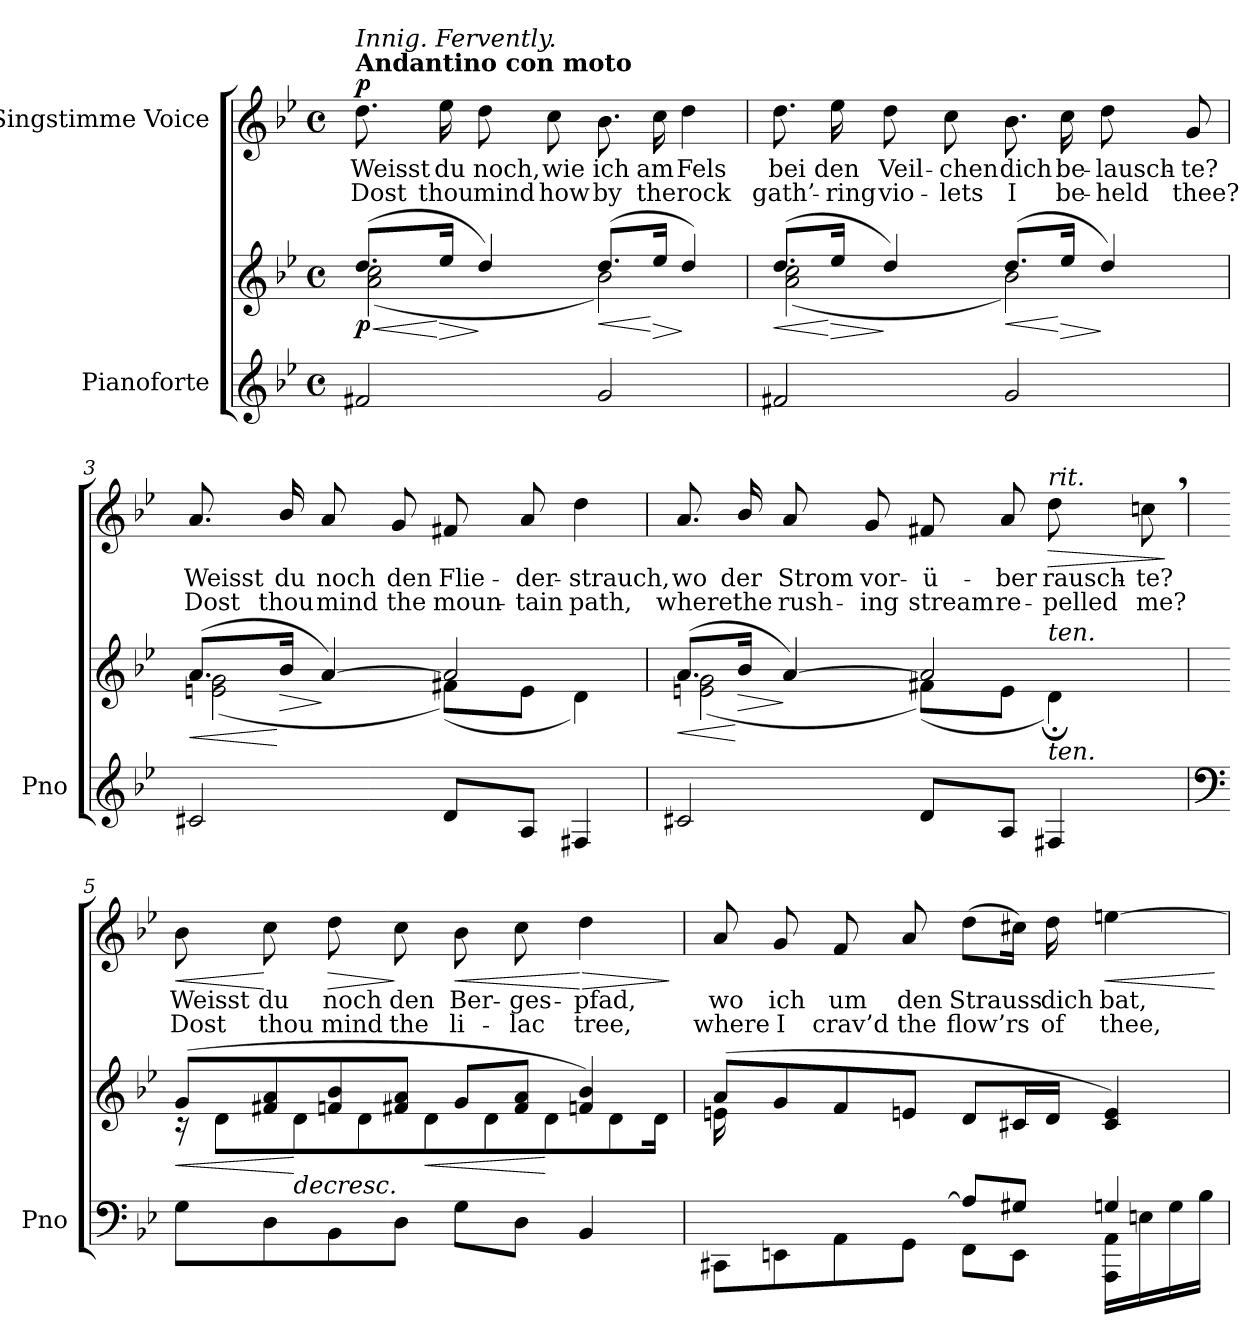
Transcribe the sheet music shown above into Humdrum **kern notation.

**kern	**kern	**dynam	**kern	**text	**text	**dynam
*part2	*part2	*part2	*part1	*part1	*part1	*part1
*staff3	*staff2	*staff2/3	*staff1	*staff1	*staff1	*staff1
*I"Pianoforte	*	*	*I"Singstimme Voice	*	*	*
*I'Pno	*	*	*	*	*	*
*clefG2	*clefG2	*	*clefG2	*	*	*
*k[b-e-]	*k[b-e-]	*	*k[b-e-]	*	*	*
*M4/4	*M4/4	*	*M4/4	*	*	*
*met(c)	*met(c)	*	*met(c)	*	*	*
=1	=1	=1	=1	=1	=1	=1
!	!	!	!LO:TX:a:B:t=Andantino con moto	!	!	!
!	!	!	!LO:TX:a:i:t=Innig.  Fervently.	!	!	!
!	!	!LO:HP:b	!	!LO:LY:b	!LO:LY:b	!
*	*^	*	*	*	*	*
!	!	!	!LO:DY:n=1:b	!	!	!	!LO:DY:a
2f#X/	(>8.dd/L	(<2a\ 2cc\	< p	8.dd\	Weisst	Dost	p
!	!	!	!LO:HP:n=1:b	!	!LO:LY:b	!LO:LY:b	!
.	16ee-/Jk	.	[ >	16ee-\	du	thou	.
!	!	!	!	!	!LO:LY:b	!LO:LY:b	!
.	4dd/)	.	]	8dd\	noch,	mind	.
!	!	!	!	!	!LO:LY:b	!LO:LY:b	!
.	.	.	.	8cc\	wie	how	.
!	!	!	!LO:HP:b	!	!LO:LY:b	!LO:LY:b	!
2g/	(>8.dd/L	2b-\)	<	8.b-\	ich	by	.
!	!	!	!LO:HP:n=1:b	!	!LO:LY:b	!LO:LY:b	!
.	16ee-/Jk	.	[ >	16cc\	am	the	.
!	!	!	!	!	!LO:LY:b	!LO:LY:b	!
.	4dd/)	.	]	4dd\	Fels	rock	.
=2	=2	=2	=2	=2	=2	=2	=2
!	!	!	!LO:HP:b	!	!LO:LY:b	!LO:LY:b	!
2f#X/	(>8.dd/L	(<2a\ 2cc\	<	8.dd\	bei	gath’-	.
!	!	!	!LO:HP:n=1:b	!	!LO:LY:b	!LO:LY:b	!
.	16ee-/Jk	.	[ >	16ee-\	den	-ring	.
!	!	!	!	!	!LO:LY:b	!LO:LY:b	!
.	4dd/)	.	]	8dd\	Veil-	vio-	.
!	!	!	!	!	!LO:LY:b	!LO:LY:b	!
.	.	.	.	8cc\	-chen	-lets	.
!	!	!	!LO:HP:b	!	!LO:LY:b	!LO:LY:b	!
2g/	(>8.dd/L	2b-\)	<	8.b-\	dich	I	.
!	!	!	!LO:HP:n=1:b	!	!LO:LY:b	!LO:LY:b	!
.	16ee-/Jk	.	[ >	16cc\	be-	be-	.
!	!	!	!	!	!LO:LY:b	!LO:LY:b	!
.	4dd/)	.	]	8dd\	-lausch-	-held	.
!	!	!	!	!	!LO:LY:b	!LO:LY:b	!
.	.	.	.	8g/	-te?	thee?	.
!!LO:LB:g=z
=3	=3	=3	=3	=3	=3	=3	=3
!	!	!	!LO:HP:b	!	!LO:LY:b	!LO:LY:b	!
2c#X/	(>8.a/L	(<2en\ 2g\	<	8.a/	Weisst	Dost	.
!	!	!	!LO:HP:n=1:b	!	!LO:LY:b	!LO:LY:b	!
.	16b-/Jk	.	[ >	16b-/	du	thou	.
!	!	!	!	!	!LO:LY:b	!LO:LY:b	!
.	[4a/)	.	]	8a/	noch	mind	.
!	!	!	!	!	!LO:LY:b	!LO:LY:b	!
.	.	.	.	8g/	den	the	.
!	!	!	!	!	!LO:LY:b	!LO:LY:b	!
8d/L	2a/]	(<8f#X\L)	.	8f#X/	Flie-	moun-	.
!	!	!	!	!	!LO:LY:b	!LO:LY:b	!
8A/J	.	8e\J	.	8a/	-der-	-tain	.
!	!	!	!	!	!LO:LY:b	!LO:LY:b	!
4F#X/	.	4d\)	.	4dd\	-strauch,	path,	.
=4	=4	=4	=4	=4	=4	=4	=4
!	!	!	!LO:HP:b	!	!LO:LY:b	!LO:LY:b	!
2c#X/	(>8.a/L	(<2en\ 2g\	<	8.a/	wo	where	.
!	!	!	!LO:HP:n=1:b	!	!LO:LY:b	!LO:LY:b	!
.	16b-/Jk	.	[ >	16b-/	der	the	.
!	!	!	!	!	!LO:LY:b	!LO:LY:b	!
.	[4a/)	.	]	8a/	Strom	rush-	.
!	!	!	!	!	!LO:LY:b	!LO:LY:b	!
.	.	.	.	8g/	vor-	-ing	.
!	!	!	!	!	!LO:LY:b	!LO:LY:b	!
8d/L	2a/]	(<8f#X\L)	.	8f#X/	-ü-	stream	.
!	!	!	!	!	!LO:LY:b	!LO:LY:b	!
8A/J	.	8e\J	.	8a/	-ber	re-	.
*	*	*	*	*MM80	*	*	*
!	!	!	!	!LO:TX:a:i:t=rit.	!	!	!
!	!	!LO:TX:a:i:t=ten.	!	!	!	!	!
!LO:TX:a:i:t=ten.	!	!	!	!	!	!	!
!	!	!	!	!	!LO:LY:b	!LO:LY:b	!LO:HP:b
4F#X/	.	4d;<\)	.	8dd\	rausch-	-pelled	>
!	!	!	!	!	!LO:LY:b	!LO:LY:b	!
.	.	.	.	8ccn,\	-te?	me?	.
*	*v	*v	*	*	*	*	*
.	.	.	.	.	.	]
=5	=5	=5	=5	=5	=5	=5
*clefF4	*	*	*	*	*	*
*	*	*	*MM100	*	*	*
!	!	!LO:HP:b	!	!LO:LY:b	!LO:LY:b	!LO:HP:b
*	*^	*	*	*	*	*
8G\L	(>8g/L	16r	<	8b-\	Weisst	Dost	<
.	.	8d\L	.	.	.	.	.
!	!	!	!	!	!LO:LY:b	!LO:LY:b	!
8D\	8f#X/ 8a/	.	.	8cc\	du	thou	[
!	!	!	!LO:HP:n=1:b	!	!	!	!
.	.	8d\	[ >	.	.	.	.
!	!	!	!	!	!LO:LY:b	!LO:LY:b	!LO:HP:b
8BB-\	8fn/ 8b-/	.	.	8dd\	noch	mind	>
.	.	8d\	.	.	.	.	.
!	!	!	!	!	!LO:LY:b	!LO:LY:b	!
8D\J	8f#X/ 8a/J	.	.	8cc\	den	the	]
!	!	!	!LO:HP:b	!	!	!	!
.	.	8d\	<	.	.	.	.
!	!	!	!	!	!LO:LY:b	!LO:LY:b	!LO:HP:b
8G\L	8g/L	.	.	8b-\	Ber-	li-	<
.	.	8d\	.	.	.	.	.
!	!	!	!	!	!LO:LY:b	!LO:LY:b	!
8D\J	8f#/ 8a/J	.	.	8cc\	-ges-	-lac	.
.	.	8d\	[	.	.	.	.
!	!	!	!	!	!LO:LY:b	!LO:LY:b	!LO:HP:n=1:b
4BB-/	4fn/ 4b-/)	.	.	4dd\	-pfad,	tree,	[ >
.	.	8d\	.	.	.	.	.
.	.	16d\Jk	.	.	.	.	.
*	*v	*v	*	*	*	*	*
.	.	.	.	.	.	]
!!LO:LB:g=z
=6	=6	=6	=6	=6	=6	=6
*^	*^	*	*	*	*	*
!	!	!	!	!	!	!LO:LY:b	!LO:LY:b	!
16ryy	8CC#X\L	(>8a/L	16en\KL	.	8a/	wo	where	.
8A/	.	.	2...ryy	.	.	.	.	.
!	!	!	!	!	!	!LO:LY:b	!LO:LY:b	!
.	8EEn\	8g/	.	.	8g/	ich	I	.
8A/	.	.	.	.	.	.	.	.
!	!	!	!	!	!	!LO:LY:b	!LO:LY:b	!
.	8AA\	8f/	.	.	8f/	um	crav’d	.
8A/	.	.	.	.	.	.	.	.
!	!	!	!	!	!	!LO:LY:b	!LO:LY:b	!
.	8GG\J	8en/J	.	.	8a/	den	the	.
[16A/Jk	.	.	.	.	.	.	.	.
!	!	!	!	!	!	!LO:LY:b	!LO:LY:b	!
8A/L]	8FF\L	8d/L	.	.	(>8dd\L	Strauss	flow’rs	.
8G#X/J	8EE\J	16c#X/L	.	.	16cc#X\Jk)	.	.	.
!	!	!	!	!	!	!LO:LY:b	!LO:LY:b	!
.	.	16d/JJ	.	.	16dd\	dich	of	.
!	!	!	!	!	!	!LO:LY:b	!LO:LY:b	!LO:HP:b
4Gn/	16AAA\ 16AA\LL	4c#/ 4e/)	.	]	[4een\	bat,	thee,	<
.	16En\	.	.	.	.	.	.	.
.	16G\	.	.	.	.	.	.	.
.	16B-\JJ	.	.	.	.	.	.	.
*v	*v	*	*	*	*	*	*	*
*	*v	*v	*	*	*	*	*
.	.	.	.	.	.	[
=	=	=	=	=	=	=
*-	*-	*-	*-	*-	*-	*-
